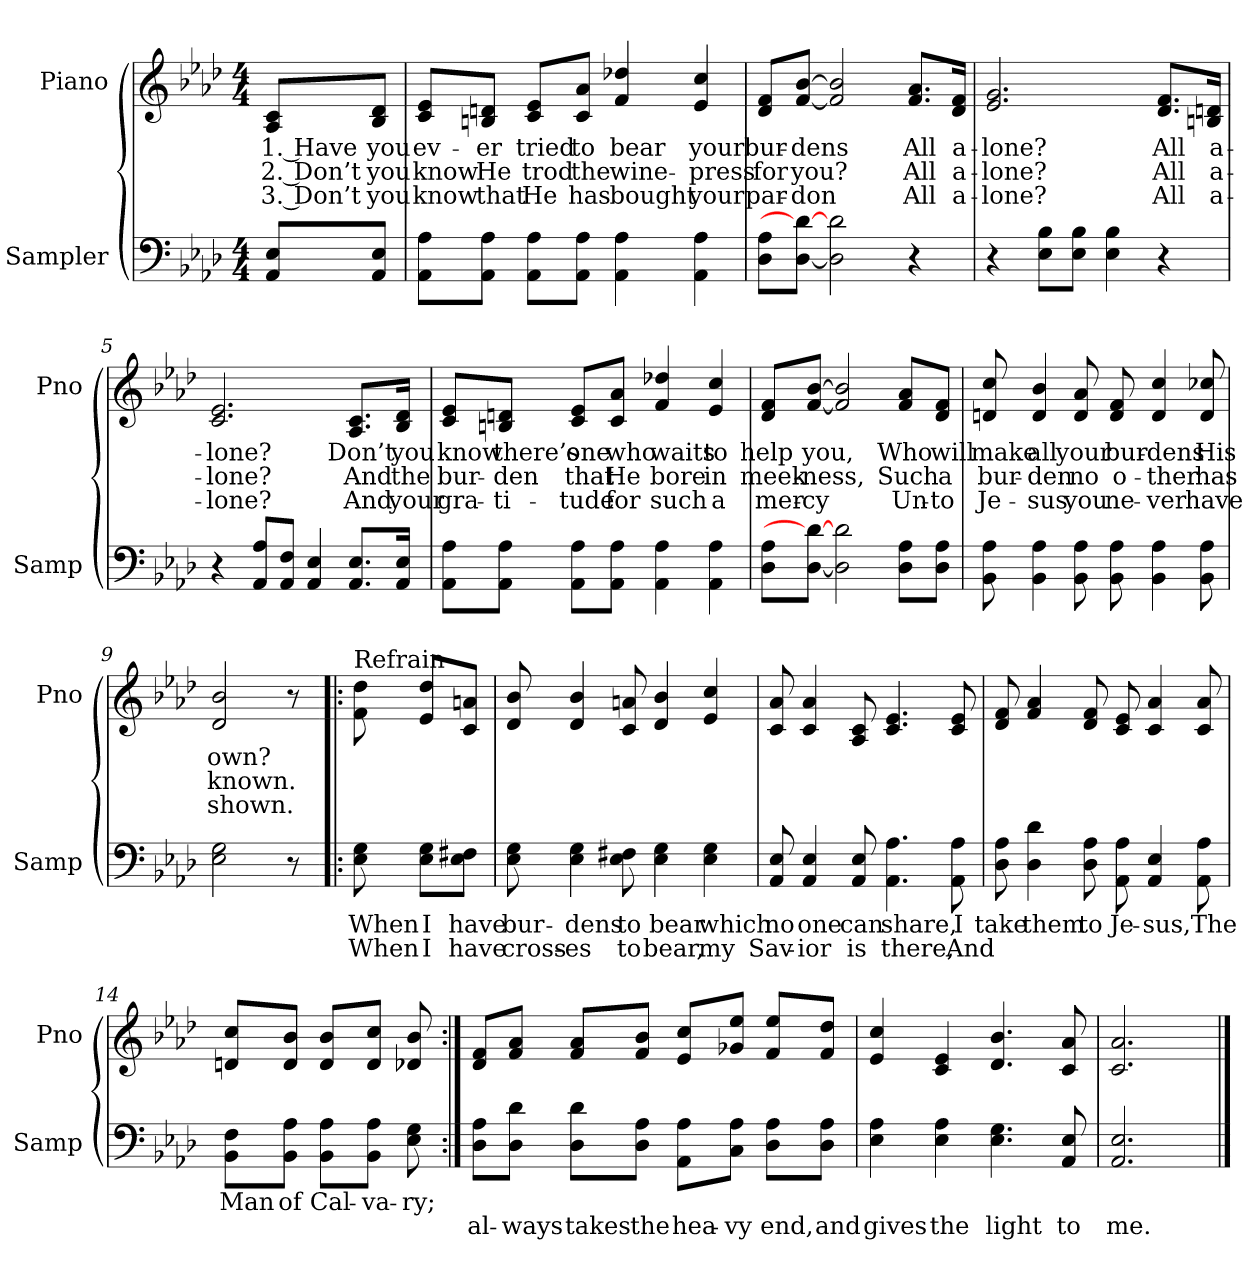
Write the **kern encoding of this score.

**kern	**text	**text	**kern	**text	**text	**text
*part2	*part2	*part2	*part1	*part1	*part1	*part1
*staff2	*staff2	*staff2	*staff1	*staff1	*staff1	*staff1
*I"Sampler	*	*	*I"Piano	*	*	*
*I'Samp	*	*	*I'Pno	*	*	*
*clefF4	*	*	*clefG2	*	*	*
*k[b-e-a-d-]	*	*	*k[b-e-a-d-]	*	*	*
*A-:	*	*	*A-:	*	*	*
*M4/4	*	*	*M4/4	*	*	*
=1	=1	=1	=1	=1	=1	=1
8AA-/ 8E-/L	.	.	8A-/ 8c/L	1. Have	2. Don’t	3. Don’t
8AA-/ 8E-/J	.	.	8B-/ 8d-/J	you	you	you
=2	=2	=2	=2	=2	=2	=2
8AA-\ 8A-\L	.	.	8c/ 8e-/L	ev-	know	know
8AA-\ 8A-\J	.	.	8Bn/ 8dn/J	-er	He	that
8AA-\ 8A-\L	.	.	8c/ 8e-/L	tried	trod	He
8AA-\ 8A-\J	.	.	8c/ 8a-/J	to	the	has
4AA- 4A-	.	.	4f 4dd-X	bear	wine-	bought
4AA- 4A-	.	.	4e- 4cc	your	-press	your
=3	=3	=3	=3	=3	=3	=3
8D-\ 8A-\L	.	.	8d-/ 8f/L	bur-	for	par-
[8D-\ 8d-_\J	.	.	[8f/ [8b-/J	-dens	you?	-don
2D-] 2d-	.	.	2f] 2b-]	.	.	.
4r	.	.	8.f/ 8.a-/L	All	All	All
.	.	.	16d-/ 16f/Jk	a-	a-	a-
=4	=4	=4	=4	=4	=4	=4
4r	.	.	2.e- 2.g	-lone?	-lone?	-lone?
8E-\ 8B-\L	.	.	.	.	.	.
8E-\ 8B-\J	.	.	.	.	.	.
4E- 4B-	.	.	.	.	.	.
4r	.	.	8.d-/ 8.f/L	All	All	All
.	.	.	16Bn/ 16dn/Jk	a-	a-	a-
=5	=5	=5	=5	=5	=5	=5
4r	.	.	2.c 2.e-	-lone?	-lone?	-lone?
8AA-/ 8A-/L	.	.	.	.	.	.
8AA-/ 8F/J	.	.	.	.	.	.
4AA- 4E-	.	.	.	.	.	.
8.AA-/ 8.E-/L	.	.	8.A-/ 8.c/L	Don’t	And	And
16AA-/ 16E-/Jk	.	.	16B-/ 16d-/Jk	you	the	your
=6	=6	=6	=6	=6	=6	=6
8AA-\ 8A-\L	.	.	8c/ 8e-/L	know	bur-	gra-
8AA-\ 8A-\J	.	.	8Bn/ 8dn/J	there’s	-den	-ti-
8AA-\ 8A-\L	.	.	8c/ 8e-/L	one	that	-tude
8AA-\ 8A-\J	.	.	8c/ 8a-/J	who	He	for
4AA- 4A-	.	.	4f 4dd-X	waits	bore	such
4AA- 4A-	.	.	4e- 4cc	to	in	a
=7	=7	=7	=7	=7	=7	=7
8D-\ 8A-\L	.	.	8d-/ 8f/L	help	meek-	mer-
[8D-\ 8d-_\J	.	.	[8f/ [8b-/J	you,	-ness,	-cy
2D-] 2d-	.	.	2f] 2b-]	.	.	.
8D-\ 8A-\L	.	.	8f/ 8a-/L	Who	Such	Un-
8D-\ 8A-\J	.	.	8d-/ 8f/J	will	a	-to
=8	=8	=8	=8	=8	=8	=8
8BB- 8A-	.	.	8dn 8cc	make	bur-	Je-
4BB- 4A-	.	.	4d 4b-	all	-den	-sus
8BB- 8A-	.	.	8d 8a-	your	no	you
8BB- 8A-	.	.	8d 8f	bur-	o-	ne-
4BB- 4A-	.	.	4d 4cc	-dens	-ther	-ver
8BB- 8A-	.	.	8d 8cc-X	His	has	have
=9	=9	=9	=9	=9	=9	=9
2E- 2G	.	.	2d- 2b-	own?	known.	shown.
8r	.	.	8r	.	.	.
=10!|:	=10!|:	=10!|:	=10!|:	=10!|:	=10!|:	=10!|:
!	!	!	!LO:TX:t=Refrain	!	!	!
8E- 8G	When	When	8f\ 8dd-\	.	.	.
8E-\ 8G\L	I	I	8e-/ 8dd-/L	.	.	.
8E-\ 8F#X\J	have	have	8c/ 8an/J	.	.	.
=11	=11	=11	=11	=11	=11	=11
8E- 8G	bur-	cross-	8d- 8b-	.	.	.
4E- 4G	-dens	-es	4d- 4b-	.	.	.
8E- 8F#X	to	to	8c 8an	.	.	.
4E- 4G	bear	bear,	4d- 4b-	.	.	.
4E- 4G	which	my	4e- 4cc	.	.	.
=12	=12	=12	=12	=12	=12	=12
8AA- 8E-	no	Sav-	8c 8a-	.	.	.
4AA- 4E-	one	-ior	4c 4a-	.	.	.
8AA- 8E-	can	is	8A- 8c	.	.	.
4.AA- 4.A-	share,	there,	4.c 4.e-	.	.	.
8AA- 8A-	I	And	8c 8e-	.	.	.
=13	=13	=13	=13	=13	=13	=13
8D- 8A-	take	.	8d- 8f	.	.	.
4D- 4d-	them	.	4f 4a-	.	.	.
8D- 8A-	to	.	8d- 8f	.	.	.
8AA- 8A-	Je-	.	8c 8e-	.	.	.
4AA- 4E-	-sus,	.	4c 4a-	.	.	.
8AA- 8A-	The	.	8c 8a-	.	.	.
=14	=14	=14	=14	=14	=14	=14
8BB-\ 8F\L	Man	.	8dn/ 8cc/L	.	.	.
8BB-\ 8A-\J	of	.	8d/ 8b-/J	.	.	.
8BB-\ 8A-\L	Cal-	.	8d/ 8b-/L	.	.	.
8BB-\ 8A-\J	-va-	.	8d/ 8cc/J	.	.	.
8E- 8G	-ry;	.	8d-X 8b-	.	.	.
=15:|!	=15:|!	=15:|!	=15:|!	=15:|!	=15:|!	=15:|!
8D-\ 8A-\L	.	al-	8d-/ 8f/L	.	.	.
8D-\ 8d-\J	.	-ways	8f/ 8a-/J	.	.	.
8D-\ 8d-\L	.	takes	8f/ 8a-/L	.	.	.
8D-\ 8A-\J	.	the	8f/ 8b-/J	.	.	.
8AA-\ 8A-\L	.	hea-	8e-/ 8cc/L	.	.	.
8C\ 8A-\J	.	-vy	8g-X/ 8ee-/J	.	.	.
8D-\ 8A-\L	.	end,	8f/ 8ee-/L	.	.	.
8D-\ 8A-\J	.	and	8f/ 8dd-/J	.	.	.
=16	=16	=16	=16	=16	=16	=16
4E- 4A-	.	gives	4e- 4cc	.	.	.
4E- 4A-	.	the	4c 4e-	.	.	.
4.E- 4.G	.	light	4.d- 4.b-	.	.	.
8AA- 8E-	.	to	8c 8a-	.	.	.
=17	=17	=17	=17	=17	=17	=17
2.AA- 2.E-	.	me.	2.c 2.a-	.	.	.
==	==	==	==	==	==	==
*-	*-	*-	*-	*-	*-	*-
